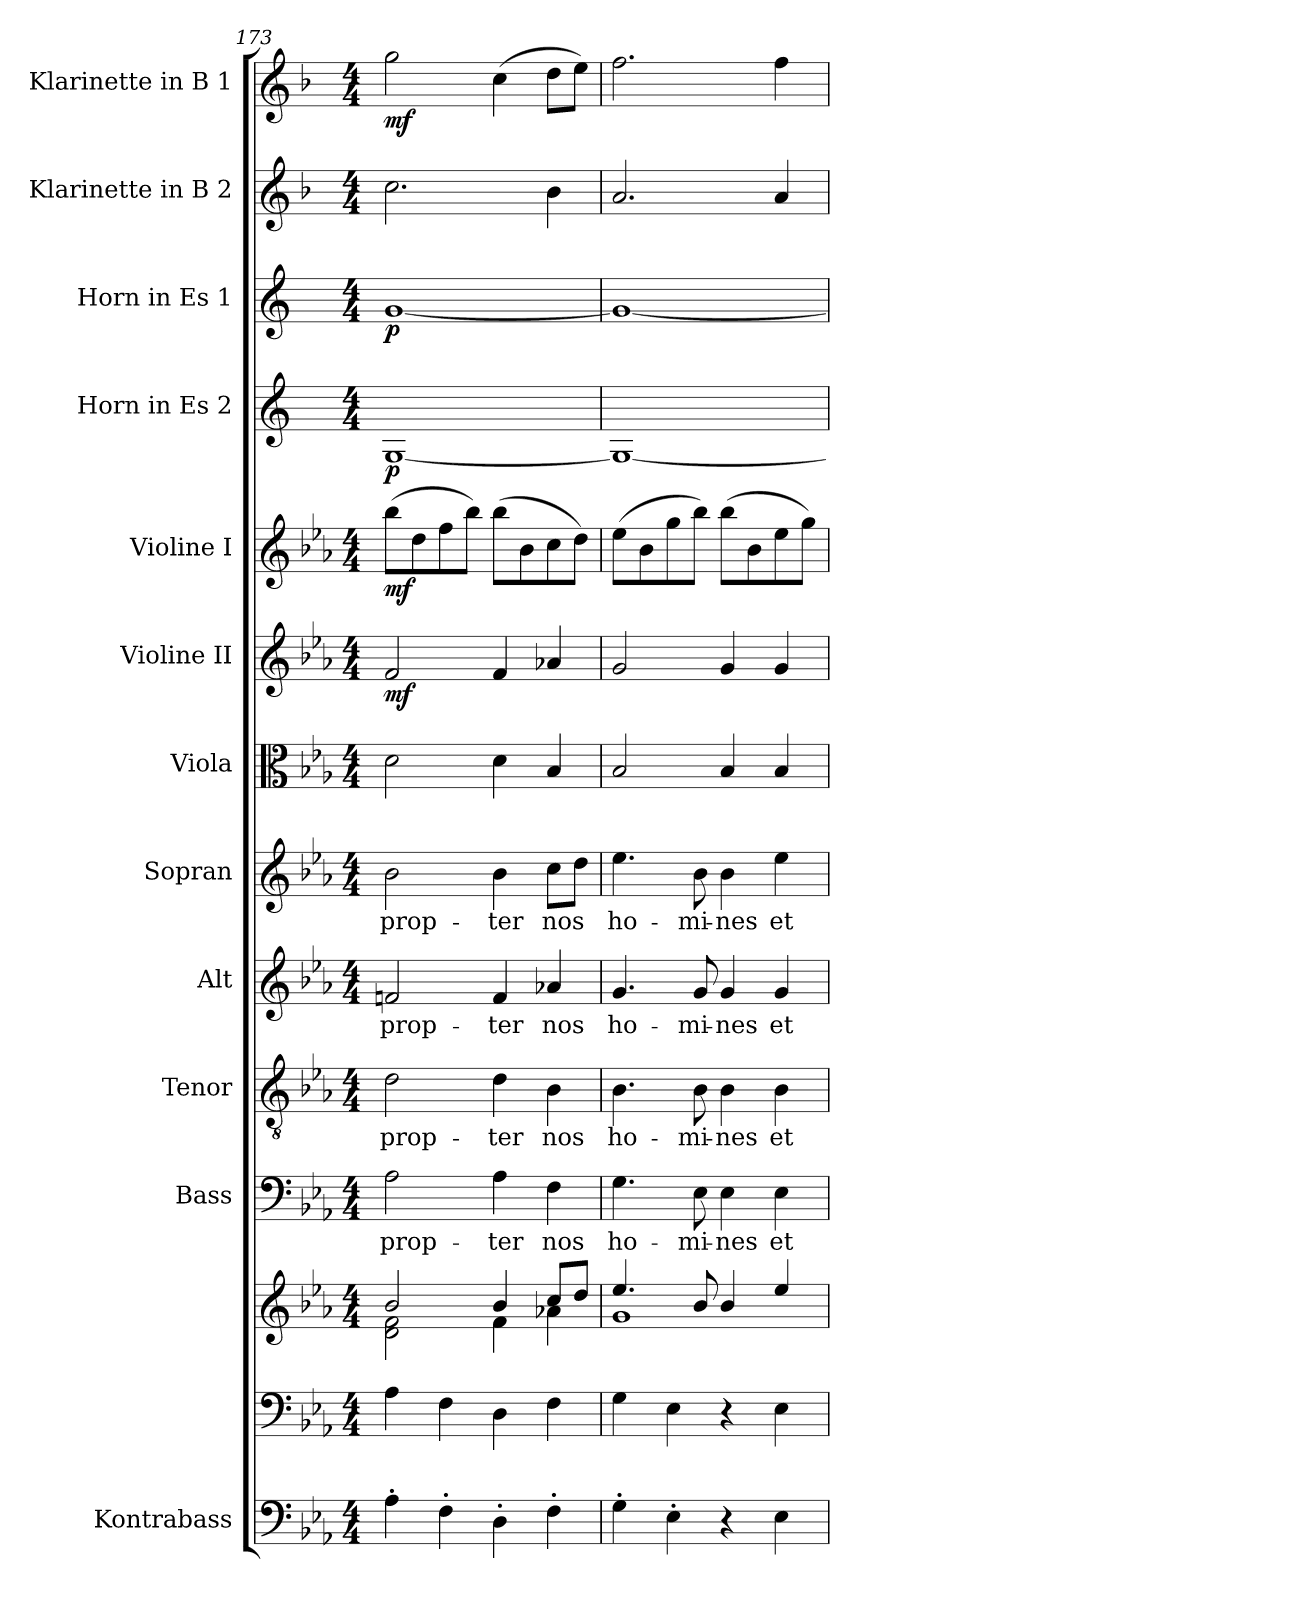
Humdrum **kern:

**kern	**kern	**kern	**kern	**text	**kern	**text	**kern	**text	**kern	**text	**kern	**kern	**dynam	**kern	**dynam	**kern	**dynam	**kern	**dynam	**kern	**kern	**dynam
*part13	*part12	*part12	*part11	*part11	*part10	*part10	*part9	*part9	*part8	*part8	*part7	*part6	*part6	*part5	*part5	*part4	*part4	*part3	*part3	*part2	*part1	*part1
*staff14	*staff13	*staff12	*staff11	*staff11	*staff10	*staff10	*staff9	*staff9	*staff8	*staff8	*staff7	*staff6	*staff6	*staff5	*staff5	*staff4	*staff4	*staff3	*staff3	*staff2	*staff1	*staff1
*I"Kontrabass	*	*	*I"Bass	*	*I"Tenor	*	*I"Alt	*	*I"Sopran	*	*I"Viola	*I"Violine II	*	*I"Violine I	*	*I"Horn in Es 2	*	*I"Horn in Es 1	*	*I"Klarinette in B 2	*I"Klarinette in B 1	*
*I'Kb.	*	*	*I'B	*	*I'T	*	*I'A	*	*I'S	*	*I'Vla.	*I'Vl. II	*	*I'Vl. I	*	*I'Hrn. 2	*	*I'Hrn. 1	*	*	*	*
*clefF4	*clefF4	*clefG2	*clefF4	*	*clefGv2	*	*clefG2	*	*clefG2	*	*clefC3	*clefG2	*	*clefG2	*	*clefG2	*	*clefG2	*	*clefG2	*clefG2	*
*ITrd7c12	*	*	*	*	*	*	*	*	*	*	*	*	*	*	*	*ITrd5c9	*	*ITrd5c9	*	*ITrd1c2	*ITrd1c2	*
*k[b-e-a-]	*k[b-e-a-]	*k[b-e-a-]	*k[b-e-a-]	*	*k[b-e-a-]	*	*k[b-e-a-]	*	*k[b-e-a-]	*	*k[b-e-a-]	*k[b-e-a-]	*	*k[b-e-a-]	*	*k[b-e-a-]	*	*k[b-e-a-]	*	*k[b-e-a-]	*k[b-e-a-]	*
*E-:	*E-:	*E-:	*E-:	*	*E-:	*	*E-:	*	*E-:	*	*E-:	*E-:	*	*E-:	*	*E-:	*	*E-:	*	*E-:	*E-:	*
*M4/4	*M4/4	*M4/4	*M4/4	*	*M4/4	*	*M4/4	*	*M4/4	*	*M4/4	*M4/4	*	*M4/4	*	*M4/4	*	*M4/4	*	*M4/4	*M4/4	*
=173	=173	=173	=173	=173	=173	=173	=173	=173	=173	=173	=173	=173	=173	=173	=173	=173	=173	=173	=173	=173	=173	=173
*	*	*^	*	*	*	*	*	*	*	*	*	*	*	*	*	*	*	*	*	*	*	*
!	!	!	!	!	!LO:LY:b	!	!LO:LY:b	!	!LO:LY:b	!	!LO:LY:b	!	!	!LO:DY:b	!	!LO:DY:b	!	!LO:DY:b	!	!LO:DY:b	!	!	!LO:DY:b
4AA-'>\	4A-\	2b-/	2d\ 2f\	2A-\	prop-	2d\	prop-	2fn/	prop-	2b-\	prop-	2d\	2f/	mf	(>8bb-\L	mf	[1BB-	p	[1B-	p	2.b-\	2ff\	mf
.	.	.	.	.	.	.	.	.	.	.	.	.	.	.	8dd\	.	.	.	.	.	.	.	.
4FF'>\	4F\	.	.	.	.	.	.	.	.	.	.	.	.	.	8ff\	.	.	.	.	.	.	.	.
.	.	.	.	.	.	.	.	.	.	.	.	.	.	.	8bb-\J)	.	.	.	.	.	.	.	.
!	!	!	!	!	!LO:LY:b	!	!LO:LY:b	!	!LO:LY:b	!	!LO:LY:b	!	!	!	!	!	!	!	!	!	!	!	!
4DD'>\	4D\	4b-/	4f\	4A-\	-ter	4d\	-ter	4f/	-ter	4b-\	-ter	4d\	4f/	.	(>8bb-\L	.	.	.	.	.	.	(>4b-\	.
.	.	.	.	.	.	.	.	.	.	.	.	.	.	.	8b-\	.	.	.	.	.	.	.	.
!	!	!	!	!	!LO:LY:b	!	!LO:LY:b	!	!LO:LY:b	!	!LO:LY:b	!	!	!	!	!	!	!	!	!	!	!	!
4FF'>\	4F\	8cc/L	4a-X\	4F\	nos	4B-\	nos	4a-X/	nos	8cc\L	nos	4B-/	4a-X/	.	8cc\	.	.	.	.	.	4a-\	8cc\L	.
.	.	8dd/J	.	.	.	.	.	.	.	8dd\J	.	.	.	.	8dd\J)	.	.	.	.	.	.	8dd\J)	.
!!LO:PB:g=z
=174	=174	=174	=174	=174	=174	=174	=174	=174	=174	=174	=174	=174	=174	=174	=174	=174	=174	=174	=174	=174	=174	=174	=174
!	!	!	!	!	!LO:LY:b	!	!LO:LY:b	!	!LO:LY:b	!	!LO:LY:b	!	!	!	!	!	!	!	!	!	!	!	!
4GG'>\	4G\	4.ee-/	1g	4.G\	ho-	4.B-\	ho-	4.g/	ho-	4.ee-\	ho-	2B-/	2g/	.	(>8ee-\L	.	1BB-_	.	1B-_	.	2.g/	2.ee-\	.
.	.	.	.	.	.	.	.	.	.	.	.	.	.	.	8b-\	.	.	.	.	.	.	.	.
4EE-'>\	4E-\	.	.	.	.	.	.	.	.	.	.	.	.	.	8gg\	.	.	.	.	.	.	.	.
!	!	!	!	!	!LO:LY:b	!	!LO:LY:b	!	!LO:LY:b	!	!LO:LY:b	!	!	!	!	!	!	!	!	!	!	!	!
.	.	8b-/	.	8E-\	-mi-	8B-\	-mi-	8g/	-mi-	8b-\	-mi-	.	.	.	8bb-\J)	.	.	.	.	.	.	.	.
!	!	!	!	!	!LO:LY:b	!	!LO:LY:b	!	!LO:LY:b	!	!LO:LY:b	!	!	!	!	!	!	!	!	!	!	!	!
4r	4r	4b-/	.	4E-\	-nes	4B-\	-nes	4g/	-nes	4b-\	-nes	4B-/	4g/	.	(>8bb-\L	.	.	.	.	.	.	.	.
.	.	.	.	.	.	.	.	.	.	.	.	.	.	.	8b-\	.	.	.	.	.	.	.	.
!	!	!	!	!	!LO:LY:b	!	!LO:LY:b	!	!LO:LY:b	!	!LO:LY:b	!	!	!	!	!	!	!	!	!	!	!	!
4EE-\	4E-\	4ee-/	.	4E-\	et	4B-\	et	4g/	et	4ee-\	et	4B-/	4g/	.	8ee-\	.	.	.	.	.	4g/	4ee-\	.
.	.	.	.	.	.	.	.	.	.	.	.	.	.	.	8gg\J)	.	.	.	.	.	.	.	.
*	*	*v	*v	*	*	*	*	*	*	*	*	*	*	*	*	*	*	*	*	*	*	*	*
=	=	=	=	=	=	=	=	=	=	=	=	=	=	=	=	=	=	=	=	=	=	=
*-	*-	*-	*-	*-	*-	*-	*-	*-	*-	*-	*-	*-	*-	*-	*-	*-	*-	*-	*-	*-	*-	*-
